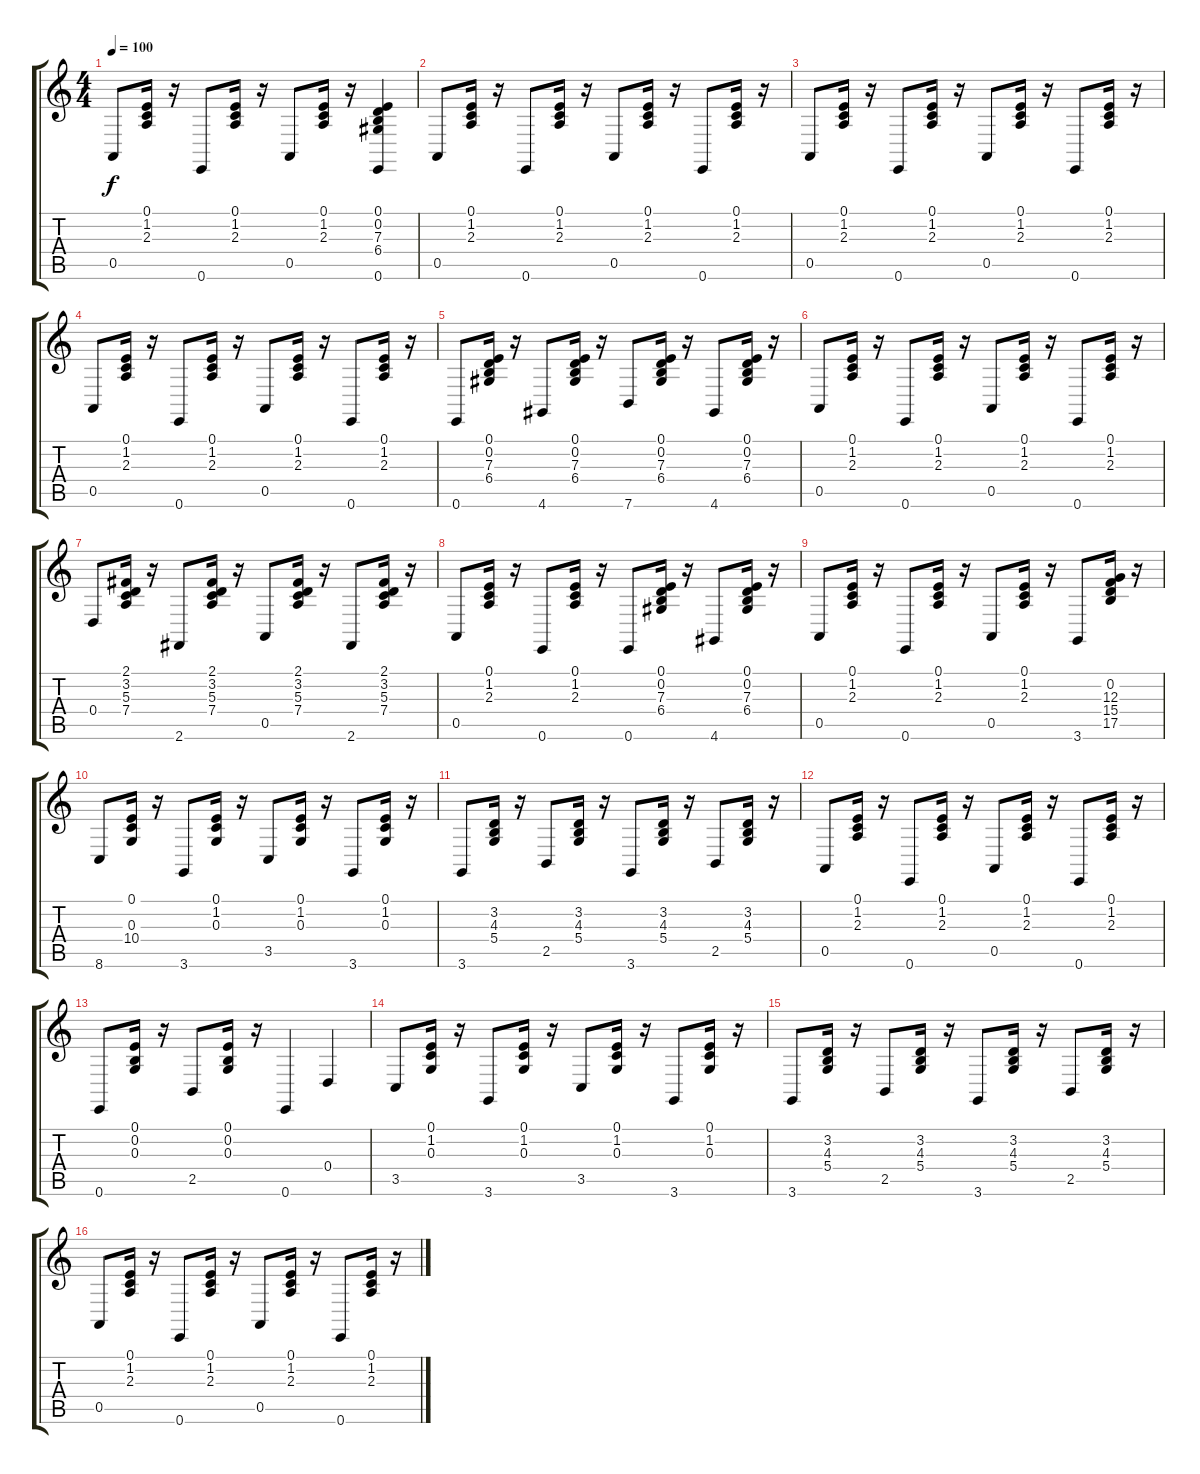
\track "" {instrument accordion}
\staff {score tabs}
\tuning (E4 B3 G3 D3 A2 E2) {hide}
\ts (4 4)
\tempo 100
\clef g2
\ks c
0.5.8{dy f} (0.1 1.2 2.3).16 r.16 0.6.8 (0.1 1.2 2.3).16 r.16 0.5.8 (0.1 1.2 2.3).16 r.16 (0.1 0.2 7.3 6.4 0.6).4 |
0.5.8 (0.1 1.2 2.3).16 r.16 0.6.8 (0.1 1.2 2.3).16 r.16 0.5.8 (0.1 1.2 2.3).16 r.16 0.6.8 (0.1 1.2 2.3).16 r.16 |
0.5.8 (0.1 1.2 2.3).16 r.16 0.6.8 (0.1 1.2 2.3).16 r.16 0.5.8 (0.1 1.2 2.3).16 r.16 0.6.8 (0.1 1.2 2.3).16 r.16 |
0.5.8 (0.1 1.2 2.3).16 r.16 0.6.8 (0.1 1.2 2.3).16 r.16 0.5.8 (0.1 1.2 2.3).16 r.16 0.6.8 (0.1 1.2 2.3).16 r.16 |
0.6.8 (0.1 0.2 7.3 6.4).16 r.16 4.6.8 (0.1 0.2 7.3 6.4).16 r.16 7.6.8 (0.1 0.2 7.3 6.4).16 r.16 4.6.8 (0.1 0.2 7.3 6.4).16 r.16 |
0.5.8 (0.1 1.2 2.3).16 r.16 0.6.8 (0.1 1.2 2.3).16 r.16 0.5.8 (0.1 1.2 2.3).16 r.16 0.6.8 (0.1 1.2 2.3).16 r.16 |
0.4.8 (2.1 3.2 5.3 7.4).16 r.16 2.6.8 (2.1 3.2 5.3 7.4).16 r.16 0.5.8 (2.1 3.2 5.3 7.4).16 r.16 2.6.8 (2.1 3.2 5.3 7.4).16 r.16 |
0.5.8 (0.1 1.2 2.3).16 r.16 0.6.8 (0.1 1.2 2.3).16 r.16 0.6.8 (0.1 0.2 7.3 6.4).16 r.16 4.6.8 (0.1 0.2 7.3 6.4).16 r.16 |
0.5.8 (0.1 1.2 2.3).16 r.16 0.6.8 (0.1 1.2 2.3).16 r.16 0.5.8 (0.1 1.2 2.3).16 r.16 3.6.8 (0.2 12.3 15.4 17.5).16 r.16 |
8.6.8 (0.1 0.3 10.4).16 r.16 3.6.8 (0.1 1.2 0.3).16 r.16 3.5.8 (0.1 1.2 0.3).16 r.16 3.6.8 (0.1 1.2 0.3).16 r.16 |
3.6.8 (3.2 4.3 5.4).16 r.16 2.5.8 (3.2 4.3 5.4).16 r.16 3.6.8 (3.2 4.3 5.4).16 r.16 2.5.8 (3.2 4.3 5.4).16 r.16 |
0.5.8 (0.1 1.2 2.3).16 r.16 0.6.8 (0.1 1.2 2.3).16 r.16 0.5.8 (0.1 1.2 2.3).16 r.16 0.6.8 (0.1 1.2 2.3).16 r.16 |
0.6.8 (0.1 0.2 0.3).16 r.16 2.5.8 (0.1 0.2 0.3).16 r.16 0.6.4 0.4.4 |
3.5.8 (0.1 1.2 0.3).16 r.16 3.6.8 (0.1 1.2 0.3).16 r.16 3.5.8 (0.1 1.2 0.3).16 r.16 3.6.8 (0.1 1.2 0.3).16 r.16 |
3.6.8 (3.2 4.3 5.4).16 r.16 2.5.8 (3.2 4.3 5.4).16 r.16 3.6.8 (3.2 4.3 5.4).16 r.16 2.5.8 (3.2 4.3 5.4).16 r.16 |
0.5.8 (0.1 1.2 2.3).16 r.16 0.6.8 (0.1 1.2 2.3).16 r.16 0.5.8 (0.1 1.2 2.3).16 r.16 0.6.8 (0.1 1.2 2.3).16 r.16
